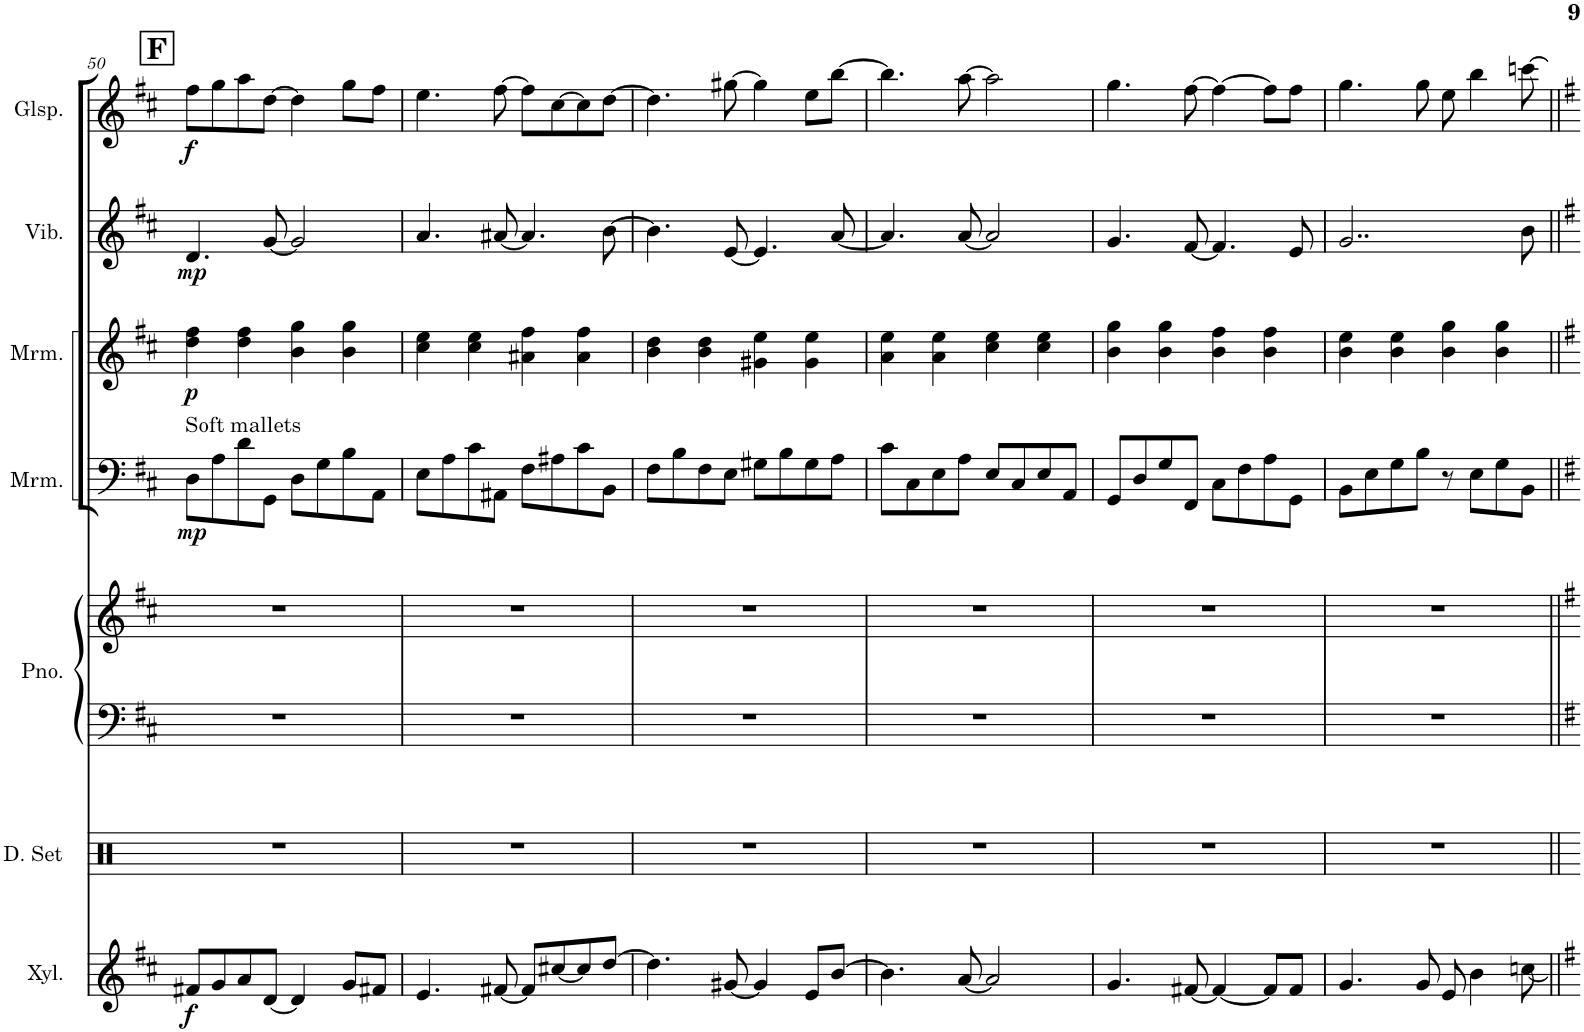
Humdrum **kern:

**kern	**dynam	**kern	**kern	**kern	**kern	**dynam	**kern	**dynam	**kern	**dynam	**kern	**dynam
*part7	*part7	*part6	*part5	*part5	*part4	*part4	*part3	*part3	*part2	*part2	*part1	*part1
*staff8	*staff8	*staff7	*staff6	*staff5	*staff4	*staff4	*staff3	*staff3	*staff2	*staff2	*staff1	*staff1
*I"Tubular Bells	*	*I"Drumset	*I"Piano	*	*I"Marimba	*	*I"Marimba	*	*I"Vibraphone	*	*I"Glockenspiel	*
*I'T.B.	*	*I'D. Set	*I'Pno.	*	*I'Mrm.	*	*I'Mrm.	*	*I'Vib.	*	*I'Glock.	*
!!LO:PB:g=z
*clefG2	*	*clefX	*clefF4	*clefG2	*clefF4	*	*clefG2	*	*clefG2	*	*clefG2	*
*Trd-7c-12	*	*	*	*	*	*	*	*	*	*	*Trd-14c-24	*
*k[f#c#]	*	*k[]	*k[f#c#]	*k[f#c#]	*k[f#c#]	*	*k[f#c#]	*	*k[f#c#]	*	*k[f#c#]	*
*M4/4	*	*M4/4	*M4/4	*M4/4	*M4/4	*	*M4/4	*	*M4/4	*	*M4/4	*
!!LO:REH:place=s1:a:B:cj:fs=14:t=F
=50	=50	=50	=50	=50	=50	=50	=50	=50	=50	=50	=50	=50
!	!	!	!	!	!LO:TX:a:t=Soft mallets	!	!	!	!	!	!	!
!	!LO:DY:b	!	!	!	!	!LO:DY:b	!	!LO:DY:b	!	!LO:DY:b	!	!LO:DY:b
8f#X/L	f	1r	1r	1r	8D\L	mp	4dd\ 4ff#\	p	4.d/	mp	8ff#\L	f
8g/	.	.	.	.	8A\	.	.	.	.	.	8gg\	.
8a/	.	.	.	.	8d\	.	4dd\ 4ff#\	.	.	.	8aa\	.
[8d/J	.	.	.	.	8GG\J	.	.	.	[8g/	.	[8dd\J	.
4d/]	.	.	.	.	8D\L	.	4b\ 4gg\	.	2g/]	.	4dd\]	.
.	.	.	.	.	8G\	.	.	.	.	.	.	.
8g/L	.	.	.	.	8B\	.	4b\ 4gg\	.	.	.	8gg\L	.
8f#X/J	.	.	.	.	8AA\J	.	.	.	.	.	8ff#\J	.
=51	=51	=51	=51	=51	=51	=51	=51	=51	=51	=51	=51	=51
4.e/	.	1r	1r	1r	8E\L	.	4cc#\ 4ee\	.	4.a/	.	4.ee\	.
.	.	.	.	.	8A\	.	.	.	.	.	.	.
.	.	.	.	.	8c#\	.	4cc#\ 4ee\	.	.	.	.	.
[8f#X/	.	.	.	.	8AA#X\J	.	.	.	[8a#X/	.	[8ff#\	.
8f#/L]	.	.	.	.	8F#\L	.	4a#X\ 4ff#\	.	4.a#/]	.	8ff#\L]	.
[8cc#X/	.	.	.	.	8A#X\	.	.	.	.	.	[8cc#\	.
8cc#/]	.	.	.	.	8c#\	.	4a#\ 4ff#\	.	.	.	8cc#\]	.
[8dd/J	.	.	.	.	8BB\J	.	.	.	[8b\	.	[8dd\J	.
=52	=52	=52	=52	=52	=52	=52	=52	=52	=52	=52	=52	=52
4.dd\]	.	1r	1r	1r	8F#\L	.	4b\ 4dd\	.	4.b\]	.	4.dd\]	.
.	.	.	.	.	8B\	.	.	.	.	.	.	.
.	.	.	.	.	8F#\	.	4b\ 4dd\	.	.	.	.	.
[8g#X/	.	.	.	.	8E\J	.	.	.	[8e/	.	[8gg#X\	.
4g#/]	.	.	.	.	8G#X\L	.	4g#X\ 4ee\	.	4.e/]	.	4gg#\]	.
.	.	.	.	.	8B\	.	.	.	.	.	.	.
8e/L	.	.	.	.	8G#\	.	4g#\ 4ee\	.	.	.	8ee\L	.
[8b/J	.	.	.	.	8A\J	.	.	.	[8a/	.	[8bb\J	.
=53	=53	=53	=53	=53	=53	=53	=53	=53	=53	=53	=53	=53
4.b\]	.	1r	1r	1r	8c#\L	.	4a\ 4ee\	.	4.a/]	.	4.bb\]	.
.	.	.	.	.	8C#\	.	.	.	.	.	.	.
.	.	.	.	.	8E\	.	4a\ 4ee\	.	.	.	.	.
[8a/	.	.	.	.	8A\J	.	.	.	[8a/	.	[8aa\	.
2a/]	.	.	.	.	8E/L	.	4cc#\ 4ee\	.	2a/]	.	2aa\]	.
.	.	.	.	.	8C#/	.	.	.	.	.	.	.
.	.	.	.	.	8E/	.	4cc#\ 4ee\	.	.	.	.	.
.	.	.	.	.	8AA/J	.	.	.	.	.	.	.
=54	=54	=54	=54	=54	=54	=54	=54	=54	=54	=54	=54	=54
4.g/	.	1r	1r	1r	8GG/L	.	4b\ 4gg\	.	4.g/	.	4.gg\	.
.	.	.	.	.	8D/	.	.	.	.	.	.	.
.	.	.	.	.	8G/	.	4b\ 4gg\	.	.	.	.	.
[8f#X/	.	.	.	.	8FF#/J	.	.	.	[8f#/	.	[8ff#\	.
4f#/_	.	.	.	.	8C#\L	.	4b\ 4ff#\	.	4.f#/]	.	4ff#\_	.
.	.	.	.	.	8F#\	.	.	.	.	.	.	.
8f#/L]	.	.	.	.	8A\	.	4b\ 4ff#\	.	.	.	8ff#\L]	.
8f#/J	.	.	.	.	8GG\J	.	.	.	8e/	.	8ff#\J	.
=55	=55	=55	=55	=55	=55	=55	=55	=55	=55	=55	=55	=55
4.g/	.	1r	1r	1r	8BB\L	.	4b\ 4ee\	.	2..g/	.	4.gg\	.
.	.	.	.	.	8E\	.	.	.	.	.	.	.
.	.	.	.	.	8G\	.	4b\ 4ee\	.	.	.	.	.
8g/	.	.	.	.	8B\J	.	.	.	.	.	8gg\	.
8e/	.	.	.	.	8r	.	4b\ 4gg\	.	.	.	8ee\	.
4b\	.	.	.	.	8E\L	.	.	.	.	.	4bb\	.
.	.	.	.	.	8G\	.	4b\ 4gg\	.	.	.	.	.
[<8ccn\	.	.	.	.	8BB\J	.	.	.	8b\	.	[8cccn\	.
=||	=||	=||	=||	=||	=||	=||	=||	=||	=||	=||	=||	=||
*-	*-	*-	*-	*-	*-	*-	*-	*-	*-	*-	*-	*-
